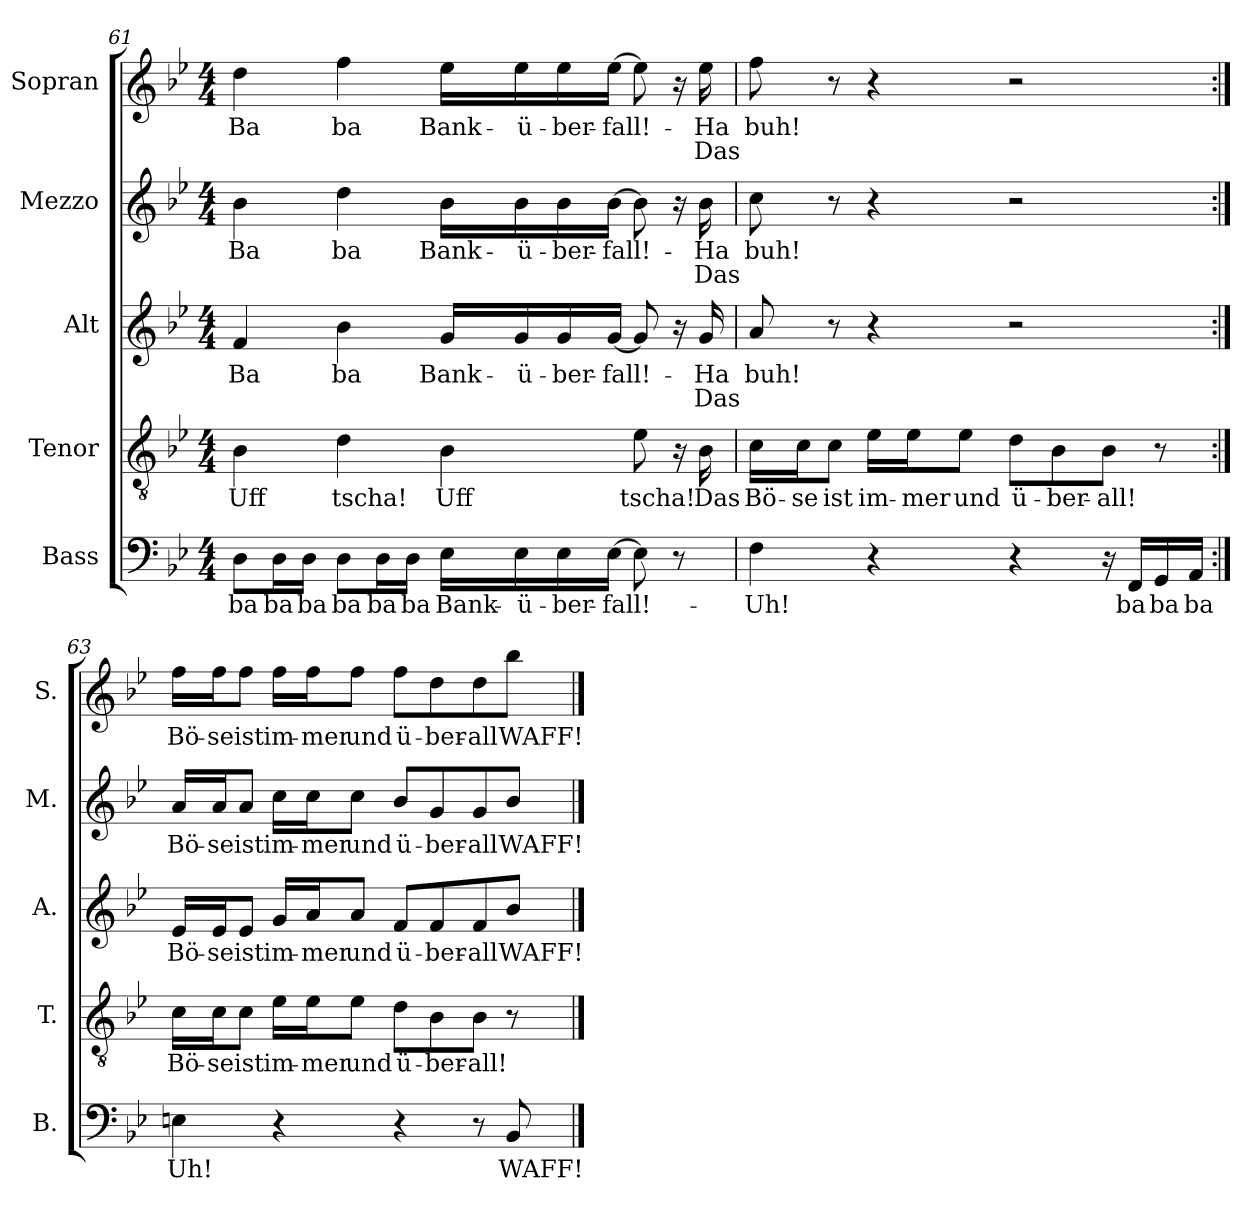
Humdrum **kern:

**kern	**text	**kern	**text	**kern	**text	**text	**kern	**text	**text	**kern	**text	**text
*part5	*part5	*part4	*part4	*part3	*part3	*part3	*part2	*part2	*part2	*part1	*part1	*part1
*staff5	*staff5	*staff4	*staff4	*staff3	*staff3	*staff3	*staff2	*staff2	*staff2	*staff1	*staff1	*staff1
*I"Bass	*	*I"Tenor	*	*I"Alt	*	*	*I"Mezzo	*	*	*I"Sopran	*	*
*I'B.	*	*I'T.	*	*I'A.	*	*	*I'M.	*	*	*I'S.	*	*
*clefF4	*	*clefGv2	*	*clefG2	*	*	*clefG2	*	*	*clefG2	*	*
*k[b-e-]	*	*k[b-e-]	*	*k[b-e-]	*	*	*k[b-e-]	*	*	*k[b-e-]	*	*
*M4/4	*	*M4/4	*	*M4/4	*	*	*M4/4	*	*	*M4/4	*	*
=61	=61	=61	=61	=61	=61	=61	=61	=61	=61	=61	=61	=61
!	!LO:LY:b	!	!LO:LY:b	!	!LO:LY:b	!	!	!LO:LY:b	!	!	!LO:LY:b	!
8D\L	ba	4B-\	Uff	4f/	Ba	.	4b-\	Ba	.	4dd\	Ba	.
!	!LO:LY:b	!	!	!	!	!	!	!	!	!	!	!
16D\L	ba	.	.	.	.	.	.	.	.	.	.	.
!	!LO:LY:b	!	!	!	!	!	!	!	!	!	!	!
16D\JJ	ba	.	.	.	.	.	.	.	.	.	.	.
!	!LO:LY:b	!	!LO:LY:b	!	!LO:LY:b	!	!	!LO:LY:b	!	!	!LO:LY:b	!
8D\L	ba	4d\	tscha!	4b-\	ba	.	4dd\	ba	.	4ff\	ba	.
!	!LO:LY:b	!	!	!	!	!	!	!	!	!	!	!
16D\L	ba	.	.	.	.	.	.	.	.	.	.	.
!	!LO:LY:b	!	!	!	!	!	!	!	!	!	!	!
16D\JJ	ba	.	.	.	.	.	.	.	.	.	.	.
!	!LO:LY:b	!	!LO:LY:b	!	!LO:LY:b	!	!	!LO:LY:b	!	!	!LO:LY:b	!
16E-\LL	Bank-	4B-\	Uff	16g/LL	Bank-	.	16b-\LL	Bank-	.	16ee-\LL	Bank-	.
!	!LO:LY:b	!	!	!	!LO:LY:b	!	!	!LO:LY:b	!	!	!LO:LY:b	!
16E-\	ü-	.	.	16g/	ü-	.	16b-\	ü-	.	16ee-\	ü-	.
!	!LO:LY:b	!	!	!	!LO:LY:b	!	!	!LO:LY:b	!	!	!LO:LY:b	!
16E-\	ber-	.	.	16g/	ber-	.	16b-\	ber-	.	16ee-\	ber-	.
!	!LO:LY:b	!	!	!	!LO:LY:b	!	!	!LO:LY:b	!	!	!LO:LY:b	!
[16E-\JJ	fall!-	.	.	[16g/JJ	fall!-	.	[16b-\JJ	fall!-	.	[16ee-\JJ	fall!-	.
!	!	!	!LO:LY:b	!	!	!	!	!	!	!	!	!
8E-\]	.	8e-\	tscha!	8g/]	.	.	8b-\]	.	.	8ee-\]	.	.
8r	.	16r	.	16r	.	.	16r	.	.	16r	.	.
!	!	!	!LO:LY:b	!	!LO:LY:b	!LO:LY:b	!	!LO:LY:b	!LO:LY:b	!	!LO:LY:b	!LO:LY:b
.	.	16B-\	Das	16g/	Ha	Das	16b-\	Ha	Das	16ee-\	Ha	Das
!!LO:PB:g=z
=62	=62	=62	=62	=62	=62	=62	=62	=62	=62	=62	=62	=62
!	!LO:LY:b	!	!LO:LY:b	!	!LO:LY:b	!	!	!LO:LY:b	!	!	!LO:LY:b	!
4F\	Uh!	16c\LL	Bö-	8a/	buh!	.	8cc\	buh!	.	8ff\	buh!	.
!	!	!	!LO:LY:b	!	!	!	!	!	!	!	!	!
.	.	16c\J	se	.	.	.	.	.	.	.	.	.
!	!	!	!LO:LY:b	!	!	!	!	!	!	!	!	!
.	.	8c\J	ist	8r	.	.	8r	.	.	8r	.	.
!	!	!	!LO:LY:b	!	!	!	!	!	!	!	!	!
4r	.	16e-\LL	im-	4r	.	.	4r	.	.	4r	.	.
!	!	!	!LO:LY:b	!	!	!	!	!	!	!	!	!
.	.	16e-\J	mer	.	.	.	.	.	.	.	.	.
!	!	!	!LO:LY:b	!	!	!	!	!	!	!	!	!
.	.	8e-\J	und	.	.	.	.	.	.	.	.	.
!	!	!	!LO:LY:b	!	!	!	!	!	!	!	!	!
4r	.	8d\L	ü-	2r	.	.	2r	.	.	2r	.	.
!	!	!	!LO:LY:b	!	!	!	!	!	!	!	!	!
.	.	8B-\	ber-	.	.	.	.	.	.	.	.	.
!	!	!	!LO:LY:b	!	!	!	!	!	!	!	!	!
16r	.	8B-\J	all!	.	.	.	.	.	.	.	.	.
!	!LO:LY:b	!	!	!	!	!	!	!	!	!	!	!
16FF/LL	ba	.	.	.	.	.	.	.	.	.	.	.
!	!LO:LY:b	!	!	!	!	!	!	!	!	!	!	!
16GG/	ba	8r	.	.	.	.	.	.	.	.	.	.
!	!LO:LY:b	!	!	!	!	!	!	!	!	!	!	!
16AA/JJ	ba	.	.	.	.	.	.	.	.	.	.	.
=63:|!	=63:|!	=63:|!	=63:|!	=63:|!	=63:|!	=63:|!	=63:|!	=63:|!	=63:|!	=63:|!	=63:|!	=63:|!
!	!LO:LY:b	!	!LO:LY:b	!	!LO:LY:b	!	!	!LO:LY:b	!	!	!LO:LY:b	!
4En\	Uh!	16c\LL	Bö-	16e-/LL	Bö-	.	16a/LL	Bö-	.	16ff\LL	Bö-	.
!	!	!	!LO:LY:b	!	!LO:LY:b	!	!	!LO:LY:b	!	!	!LO:LY:b	!
.	.	16c\J	se	16e-/J	se	.	16a/J	se	.	16ff\J	se	.
!	!	!	!LO:LY:b	!	!LO:LY:b	!	!	!LO:LY:b	!	!	!LO:LY:b	!
.	.	8c\J	ist	8e-/J	ist	.	8a/J	ist	.	8ff\J	ist	.
!	!	!	!LO:LY:b	!	!LO:LY:b	!	!	!LO:LY:b	!	!	!LO:LY:b	!
4r	.	16e-\LL	im-	16g/LL	im-	.	16cc\LL	im-	.	16ff\LL	im-	.
!	!	!	!LO:LY:b	!	!LO:LY:b	!	!	!LO:LY:b	!	!	!LO:LY:b	!
.	.	16e-\J	mer	16a/J	mer	.	16cc\J	mer	.	16ff\J	mer	.
!	!	!	!LO:LY:b	!	!LO:LY:b	!	!	!LO:LY:b	!	!	!LO:LY:b	!
.	.	8e-\J	und	8a/J	und	.	8cc\J	und	.	8ff\J	und	.
!	!	!	!LO:LY:b	!	!LO:LY:b	!	!	!LO:LY:b	!	!	!LO:LY:b	!
4r	.	8d\L	ü-	8f/L	ü-	.	8b-/L	ü-	.	8ff\L	ü-	.
!	!	!	!LO:LY:b	!	!LO:LY:b	!	!	!LO:LY:b	!	!	!LO:LY:b	!
.	.	8B-\	ber-	8f/	ber-	.	8g/	ber-	.	8dd\	ber-	.
!	!	!	!LO:LY:b	!	!LO:LY:b	!	!	!LO:LY:b	!	!	!LO:LY:b	!
8r	.	8B-\J	all!	8f/	all	.	8g/	all	.	8dd\	all	.
!	!LO:LY:b	!	!	!	!LO:LY:b	!	!	!LO:LY:b	!	!	!LO:LY:b	!
8BB-/	WAFF!	8r	.	8b-/J	WAFF!	.	8b-/J	WAFF!	.	8bb-\J	WAFF!	.
==	==	==	==	==	==	==	==	==	==	==	==	==
*-	*-	*-	*-	*-	*-	*-	*-	*-	*-	*-	*-	*-
